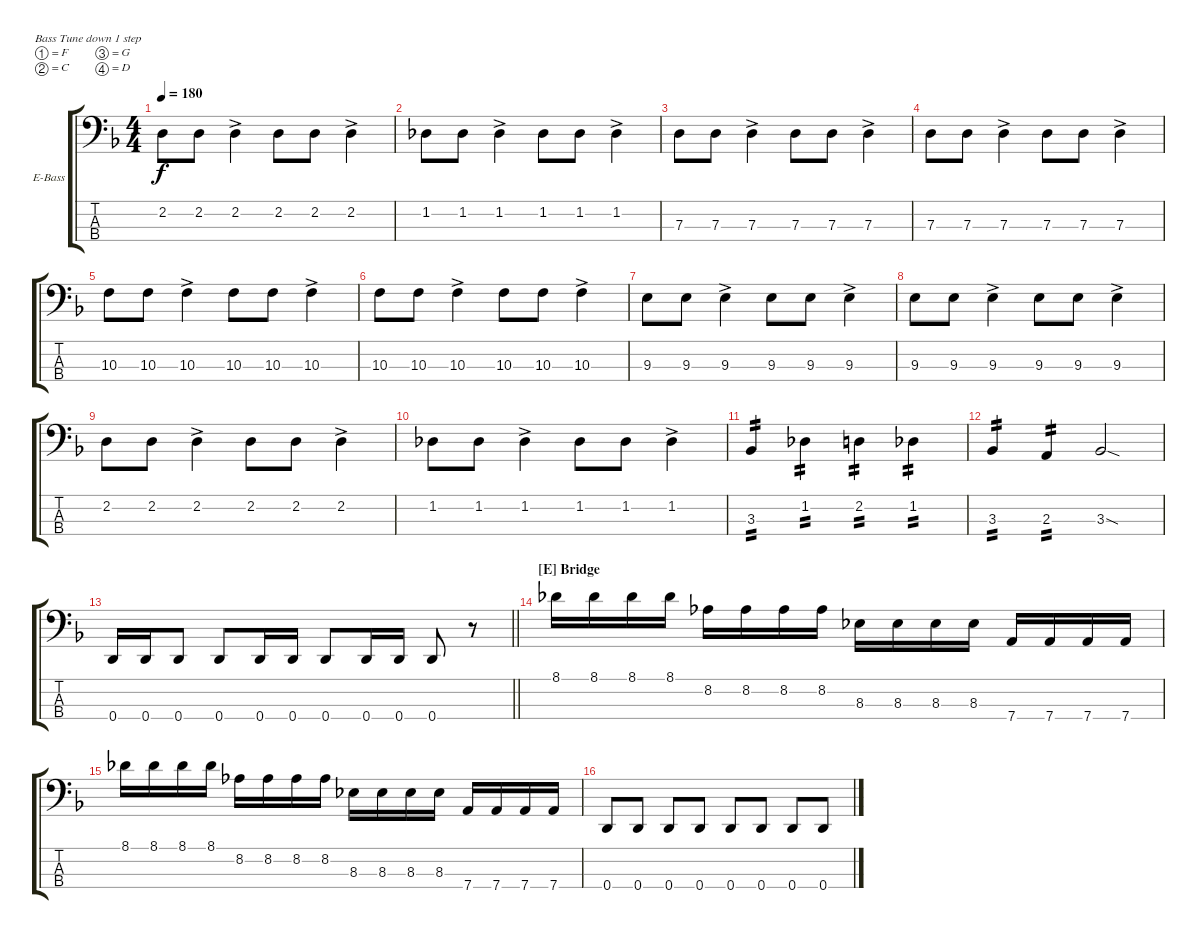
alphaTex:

\bracketExtendMode groupsimilarinstruments
\firstSystemTrackNameOrientation horizontal
\otherSystemsTrackNameOrientation horizontal
\track ("Bass" "E-Bass") {instrument electricbasspick}
\staff {score tabs}
\tuning (F2 C2 G1 D1)
\ts (4 4)
\tempo 180
\clef f4
\ks dminor
2.2.8{dy f} 2.2.8 2.2{ac}.4 2.2.8 2.2.8 2.2{ac}.4 |
1.2.8 1.2.8 1.2{ac}.4 1.2.8 1.2.8 1.2{ac}.4 |
7.3.8 7.3.8 7.3{ac}.4 7.3.8 7.3.8 7.3{ac}.4 |
7.3.8 7.3.8 7.3{ac}.4 7.3.8 7.3.8 7.3{ac}.4 |
10.3.8 10.3.8 10.3{ac}.4 10.3.8 10.3.8 10.3{ac}.4 |
10.3.8 10.3.8 10.3{ac}.4 10.3.8 10.3.8 10.3{ac}.4 |
9.3.8 9.3.8 9.3{ac}.4 9.3.8 9.3.8 9.3{ac}.4 |
9.3.8 9.3.8 9.3{ac}.4 9.3.8 9.3.8 9.3{ac}.4 |
2.2.8 2.2.8 2.2{ac}.4 2.2.8 2.2.8 2.2{ac}.4 |
1.2.8 1.2.8 1.2{ac}.4 1.2.8 1.2.8 1.2{ac}.4 |
3.3.4{tp 2} 1.2.4{tp 2} 2.2.4{tp 2} 1.2.4{tp 2} |
3.3.4{tp 2} 2.3.4{tp 2} 3.3{sod}.2 |
\barLineRight lightlight
0.4.16 0.4.16 0.4.8 0.4.8 0.4.16 0.4.16 0.4.8 0.4.16 0.4.16 0.4.8 r.8 |
\section ("E" "Bridge")
8.1.16 8.1.16 8.1.16 8.1.16 8.2.16 8.2.16 8.2.16 8.2.16 8.3.16 8.3.16 8.3.16 8.3.16 7.4.16 7.4.16 7.4.16 7.4.16 |
8.1.16 8.1.16 8.1.16 8.1.16 8.2.16 8.2.16 8.2.16 8.2.16 8.3.16 8.3.16 8.3.16 8.3.16 7.4.16 7.4.16 7.4.16 7.4.16 |
0.4.8 0.4.8 0.4.8 0.4.8 0.4.8 0.4.8 0.4.8 0.4.8
